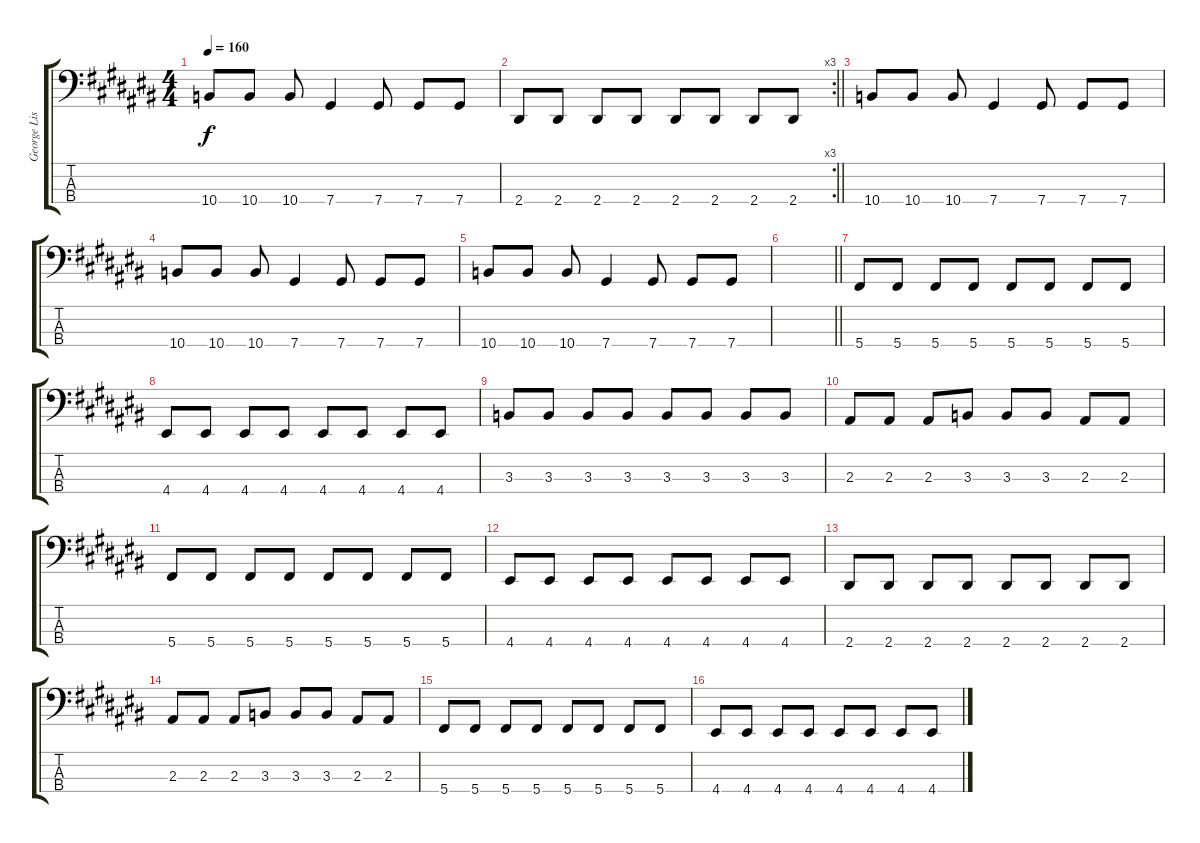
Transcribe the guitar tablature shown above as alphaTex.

\track ("George Listing" "George Lis") {instrument electricbassfinger}
\staff {score tabs}
\tuning (Gb2 Db2 Ab1 Db1) {hide}
\ts (4 4)
\tempo 160
\clef f4
\ks c#
10.4.8{dy f} 10.4.8 10.4.8 7.4.4 7.4.8 7.4.8 7.4.8 |
\rc 3
\barLineRight lightlight
2.4.8 2.4.8 2.4.8 2.4.8 2.4.8 2.4.8 2.4.8 2.4.8 |
10.4.8 10.4.8 10.4.8 7.4.4 7.4.8 7.4.8 7.4.8 |
10.4.8 10.4.8 10.4.8 7.4.4 7.4.8 7.4.8 7.4.8 |
10.4.8 10.4.8 10.4.8 7.4.4 7.4.8 7.4.8 7.4.8 |
\barLineRight lightlight
|
5.4.8 5.4.8 5.4.8 5.4.8 5.4.8 5.4.8 5.4.8 5.4.8 |
4.4.8 4.4.8 4.4.8 4.4.8 4.4.8 4.4.8 4.4.8 4.4.8 |
3.3.8 3.3.8 3.3.8 3.3.8 3.3.8 3.3.8 3.3.8 3.3.8 |
2.3.8 2.3.8 2.3.8 3.3.8 3.3.8 3.3.8 2.3.8 2.3.8 |
5.4.8 5.4.8 5.4.8 5.4.8 5.4.8 5.4.8 5.4.8 5.4.8 |
4.4.8 4.4.8 4.4.8 4.4.8 4.4.8 4.4.8 4.4.8 4.4.8 |
2.4.8 2.4.8 2.4.8 2.4.8 2.4.8 2.4.8 2.4.8 2.4.8 |
2.3.8 2.3.8 2.3.8 3.3.8 3.3.8 3.3.8 2.3.8 2.3.8 |
5.4.8 5.4.8 5.4.8 5.4.8 5.4.8 5.4.8 5.4.8 5.4.8 |
4.4.8 4.4.8 4.4.8 4.4.8 4.4.8 4.4.8 4.4.8 4.4.8
